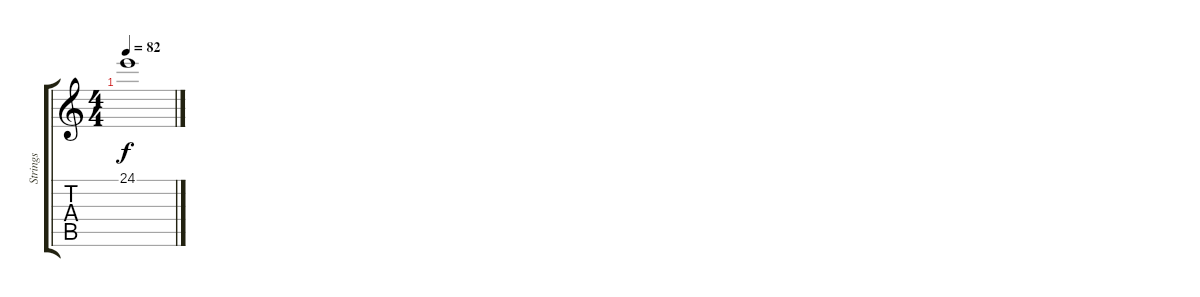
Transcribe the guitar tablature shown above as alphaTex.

\track ("Strings" "Strings") {instrument stringensemble1}
\staff {score tabs}
\tuning (E4 B3 G3 D3 A2 E2) {hide}
\ts (4 4)
\tempo 82
\clef g2
\ks c
24.1{t}.1{dy f}
